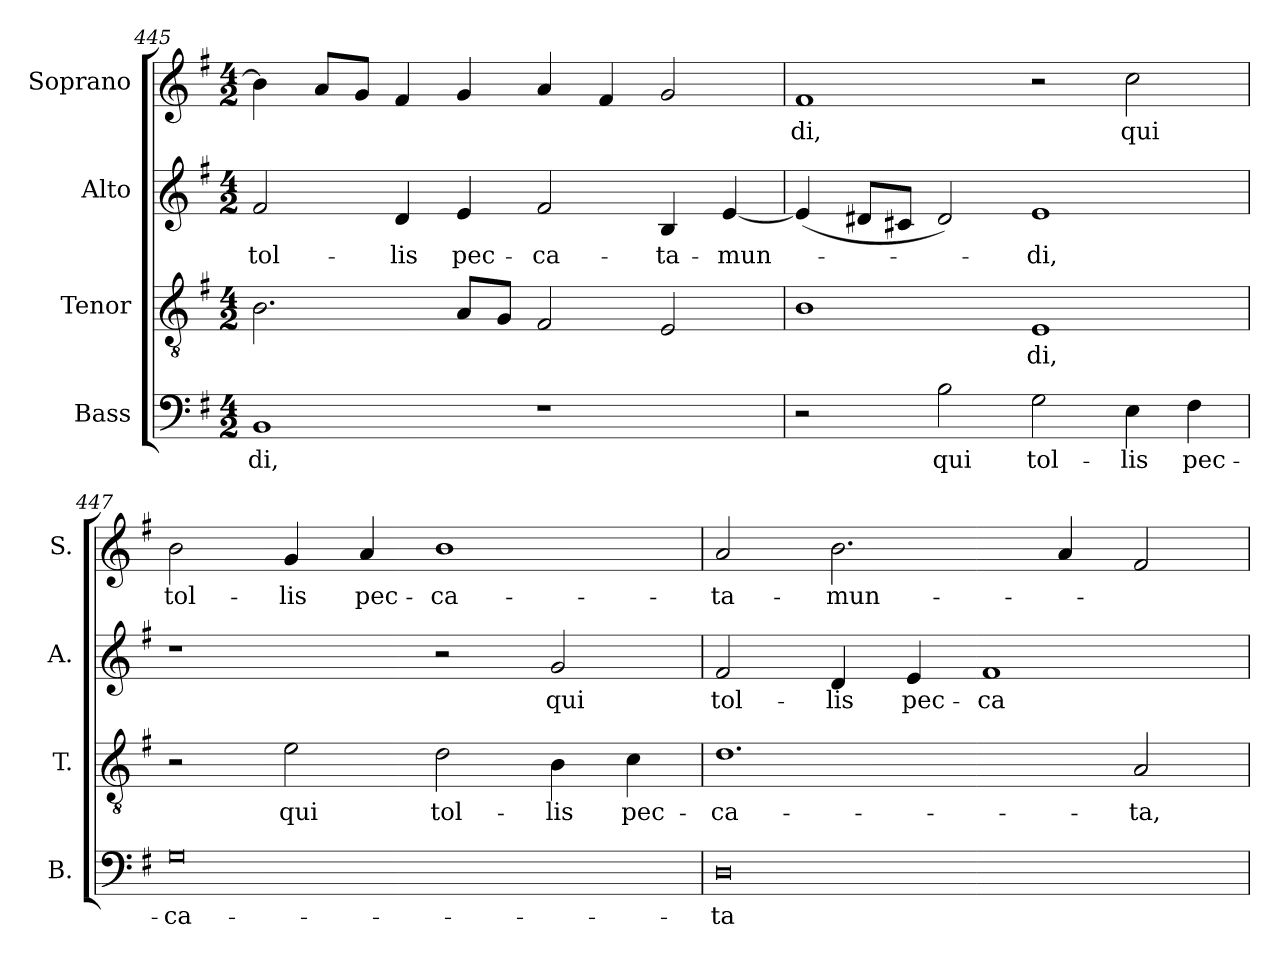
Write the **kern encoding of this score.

**kern	**text	**kern	**text	**kern	**text	**kern	**text
*part4	*part4	*part3	*part3	*part2	*part2	*part1	*part1
*staff4	*staff4	*staff3	*staff3	*staff2	*staff2	*staff1	*staff1
*I"Bass	*	*I"Tenor	*	*I"Alto	*	*I"Soprano	*
*I'B.	*	*I'T.	*	*I'A.	*	*I'S.	*
*clefF4	*	*clefGv2	*	*clefG2	*	*clefG2	*
*	*	*ITrd7c12	*	*	*	*	*
*k[f#]	*	*k[f#]	*	*k[f#]	*	*k[f#]	*
*G:	*	*G:	*	*G:	*	*G:	*
*M4/2	*	*M4/2	*	*M4/2	*	*M4/2	*
=445	=445	=445	=445	=445	=445	=445	=445
!	!LO:LY:b:color=#000000	!	!	!	!	!	!
!	!	!	!	!	!LO:LY:b:color=#000000	!	!
1BBi	-di,	2.BBi\	.	2f#i/	tol-	4bi\]	.
.	.	.	.	.	.	8ai/L	.
.	.	.	.	.	.	8gi/J	.
!	!	!	!	!	!LO:LY:b:color=#000000	!	!
.	.	.	.	4di/	-lis	4f#i/	.
!	!	!	!	!	!LO:LY:b:color=#000000	!	!
.	.	8AAi/L	.	4ei/	pec-	4gi/	.
.	.	8GGi/J	.	.	.	.	.
!	!	!	!	!	!LO:LY:b:color=#000000	!	!
1r	.	2FF#i/	.	2f#i/	-ca-	4ai/	.
.	.	.	.	.	.	4f#i/	.
!	!	!	!	!	!LO:LY:b:color=#000000	!	!
.	.	2EEi/	.	4Bi/	-ta-	2gi/	.
!	!	!	!	!	!LO:LY:b:color=#000000	!	!
.	.	.	.	[4ei/	-mun-	.	.
!!LO:LB:g=z
=446	=446	=446	=446	=446	=446	=446	=446
!	!	!	!	!	!	!	!LO:LY:b:color=#000000
2r	.	1BBi	.	(4ei/]	.	1f#i	-di,
.	.	.	.	8d#Xi/L	.	.	.
.	.	.	.	8c#Xi/J	.	.	.
!	!LO:LY:b:color=#000000	!	!	!	!	!	!
2Bi\	qui	.	.	2d#i/)	.	.	.
!	!LO:LY:b:color=#000000	!	!	!	!	!	!
!	!	!	!LO:LY:b:color=#000000	!	!	!	!
!	!	!	!	!	!LO:LY:b:color=#000000	!	!
2Gi\	tol-	1EEi	-di,	1ei	-di,	2r	.
!	!LO:LY:b:color=#000000	!	!	!	!	!	!
!	!	!	!	!	!	!	!LO:LY:b:color=#000000
4Ei\	-lis	.	.	.	.	2cci\	qui
!	!LO:LY:b:color=#000000	!	!	!	!	!	!
4F#i\	pec-	.	.	.	.	.	.
=447	=447	=447	=447	=447	=447	=447	=447
!	!LO:LY:b:color=#000000	!	!	!	!	!	!
!	!	!	!	!	!	!	!LO:LY:b:color=#000000
0Gi	-ca-	2r	.	1r	.	2bi\	tol-
!	!	!	!LO:LY:b:color=#000000	!	!	!	!
!	!	!	!	!	!	!	!LO:LY:b:color=#000000
.	.	2Ei\	qui	.	.	4gi/	-lis
!	!	!	!	!	!	!	!LO:LY:b:color=#000000
.	.	.	.	.	.	4ai/	pec-
!	!	!	!LO:LY:b:color=#000000	!	!	!	!
!	!	!	!	!	!	!	!LO:LY:b:color=#000000
.	.	2Di\	tol-	2r	.	1bi	-ca-
!	!	!	!LO:LY:b:color=#000000	!	!	!	!
!	!	!	!	!	!LO:LY:b:color=#000000	!	!
.	.	4BBi\	-lis	2gi/	qui	.	.
!	!	!	!LO:LY:b:color=#000000	!	!	!	!
.	.	4Ci\	pec-	.	.	.	.
=448	=448	=448	=448	=448	=448	=448	=448
!	!LO:LY:b:color=#000000	!	!	!	!	!	!
!	!	!	!LO:LY:b:color=#000000	!	!	!	!
!	!	!	!	!	!LO:LY:b:color=#000000	!	!
!	!	!	!	!	!	!	!LO:LY:b:color=#000000
0Di	-ta-	1.Di	-ca-	2f#i/	tol-	2ai/	-ta-
!	!	!	!	!	!LO:LY:b:color=#000000	!	!
!	!	!	!	!	!	!	!LO:LY:b:color=#000000
.	.	.	.	4di/	-lis	2.bi\	-mun-
!	!	!	!	!	!LO:LY:b:color=#000000	!	!
.	.	.	.	4ei/	pec-	.	.
!	!	!	!	!	!LO:LY:b:color=#000000	!	!
.	.	.	.	1f#i	-ca-	.	.
.	.	.	.	.	.	4ai/	.
!	!	!	!LO:LY:b:color=#000000	!	!	!	!
.	.	2AAi/	-ta,	.	.	2f#i/	.
=	=	=	=	=	=	=	=
*-	*-	*-	*-	*-	*-	*-	*-
